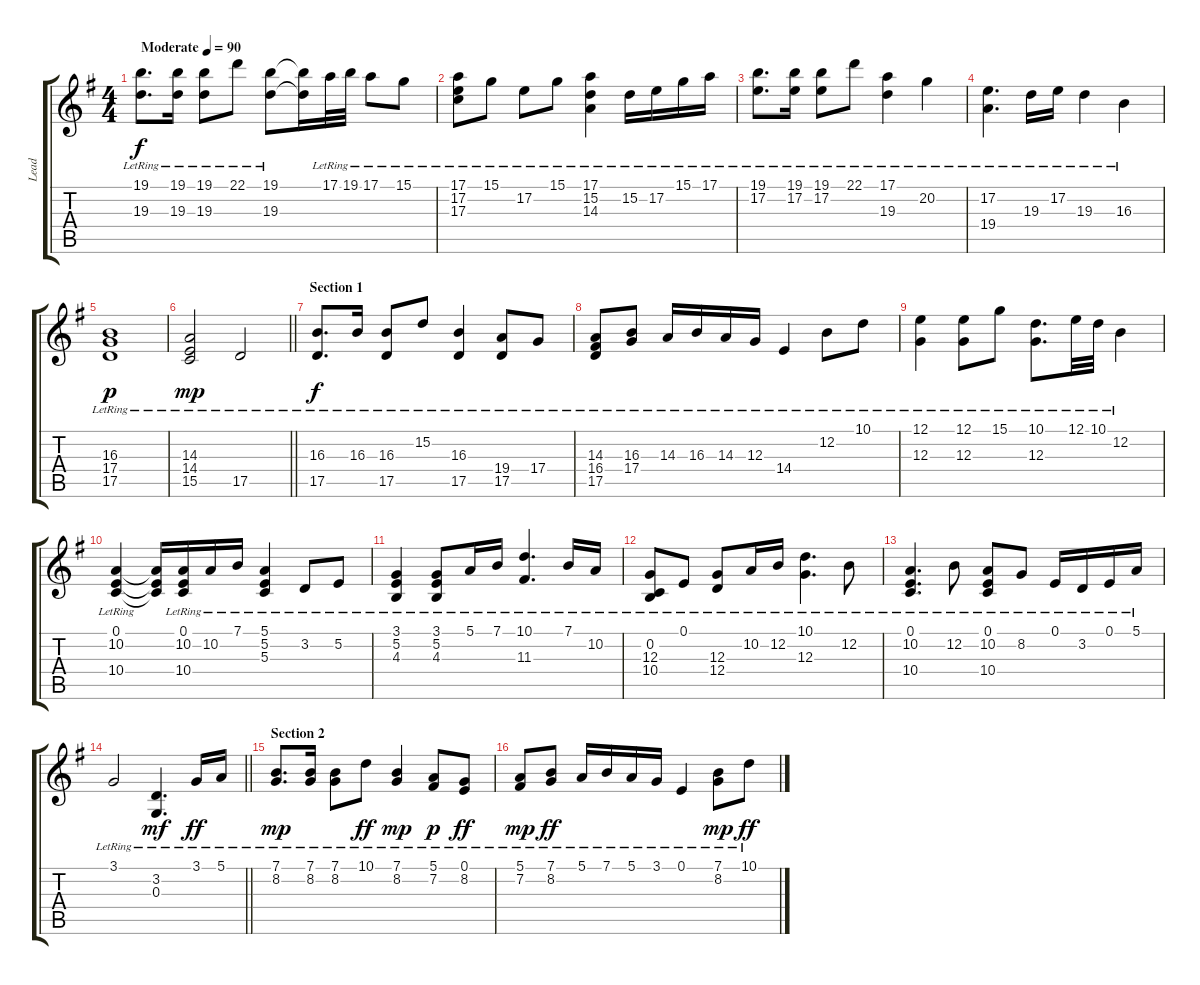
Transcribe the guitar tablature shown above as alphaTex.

\track ("Lead" "Lead") {instrument electricgrandpiano}
\staff {score tabs}
\tuning (E4 B3 G3 D3 A2 E2) {hide}
\ts (4 4)
\tempo (90 "Moderate")
\clef g2
\ks g
(19.1{lr} 19.3{lr}).8{d dy f instrument electricgrandpiano} (19.1{lr} 19.3{lr}).16 (19.1{lr} 19.3{lr}).8 22.1{lr}.8 (19.1{lr} 19.3{lr}).8 (19.1{t} 19.3{t}).16 17.1{lr}.32 19.1{lr}.32 17.1{lr}.8 15.1{lr}.8 |
(17.1{lr} 17.2{lr} 17.3{lr}).8 15.1{lr}.8 17.2{lr}.8 15.1{lr}.8 (17.1{lr} 15.2{lr} 14.3{lr}).4 15.2{lr}.16 17.2{lr}.16 15.1{lr}.16 17.1{lr}.16 |
(19.1{lr} 17.2{lr}).8{d} (19.1{lr} 17.2{lr}).16 (19.1{lr} 17.2{lr}).8 22.1{lr}.8 (17.1{lr} 19.3{lr}).4 20.2{lr}.4 |
(17.2{lr} 19.4{lr}).4{d} 19.3{lr}.16 17.2{lr}.16 19.3{lr}.4 16.3{lr}.4 |
(16.3{lr} 17.4{lr} 17.5{lr}).1{dy p} |
\barLineRight lightlight
(14.3{lr} 14.4{lr} 15.5{lr}).2{dy mp} 17.5{lr}.2 |
\section ("" "Section 1")
(16.3{lr} 17.5{lr}).8{d dy f} 16.3{lr}.16 (16.3{lr} 17.5{lr}).8 15.2{lr}.8 (16.3{lr} 17.5{lr}).4 (19.4{lr} 17.5{lr}).8 17.4{lr}.8 |
(14.3{lr} 16.4{lr} 17.5{lr}).8 (16.3{lr} 17.4{lr}).8 14.3{lr}.16 16.3{lr}.16 14.3{lr}.16 12.3{lr}.16 14.4{lr}.4 12.2{lr}.8 10.1{lr}.8 |
(12.1{lr} 12.3{lr}).4 (12.1{lr} 12.3{lr}).8 15.1{lr}.8 (10.1{lr} 12.3{lr}).8{d} 12.1{lr}.32 10.1{lr}.32 12.2{lr}.4 |
(0.1{lr} 10.2{lr} 10.4{lr}).4 (0.1{t} 10.2{t} 10.4{t}).16 (0.1{lr} 10.2{lr} 10.4{lr}).16 10.2{lr}.16 7.1{lr}.16 (5.1{lr} 5.2{lr} 5.3{lr}).4 3.2{lr}.8 5.2{lr}.8 |
(3.1{lr} 5.2{lr} 4.3{lr}).4 (3.1{lr} 5.2{lr} 4.3{lr}).8 5.1{lr}.16 7.1{lr}.16 (10.1{lr} 11.3{lr}).4{d} 7.1{lr}.16 10.2{lr}.16 |
(0.2{lr} 12.3{lr} 10.4{lr}).8 0.1{lr}.8 (12.3{lr} 12.4{lr}).8 10.2{lr}.16 12.2{lr}.16 (10.1{lr} 12.3{lr}).4{d} 12.2{lr}.8 |
(0.1{lr} 10.2{lr} 10.4{lr}).4{d} 12.2{lr}.8 (0.1{lr} 10.2{lr} 10.4{lr}).8 8.2{lr}.8 0.1{lr}.16 3.2{lr}.16 0.1{lr}.16 5.1{lr}.16 |
\barLineRight lightlight
3.1{lr}.2 (3.2{lr} 0.3{lr}).4{d dy mf} 3.1{lr}.16{dy ff instrument electricgrandpiano} 5.1{lr}.16 |
\section ("" "Section 2")
(7.1{lr} 8.2{lr}).8{d dy mp} (7.1{lr} 8.2{lr}).16 (7.1{lr} 8.2{lr}).8 10.1{lr}.8{dy ff} (7.1{lr} 8.2{lr}).4{dy mp} (5.1{lr} 7.2{lr}).8{dy p} (0.1{lr} 8.2{lr}).8{dy ff} |
(5.1{lr} 7.2{lr}).8{dy mp} (7.1{lr} 8.2{lr}).8{dy ff} 5.1{lr}.16 7.1{lr}.16 5.1{lr}.16 3.1{lr}.16 0.1{lr}.4 (7.1{lr} 8.2{lr}).8{dy mp} 10.1{lr}.8{dy ff}
